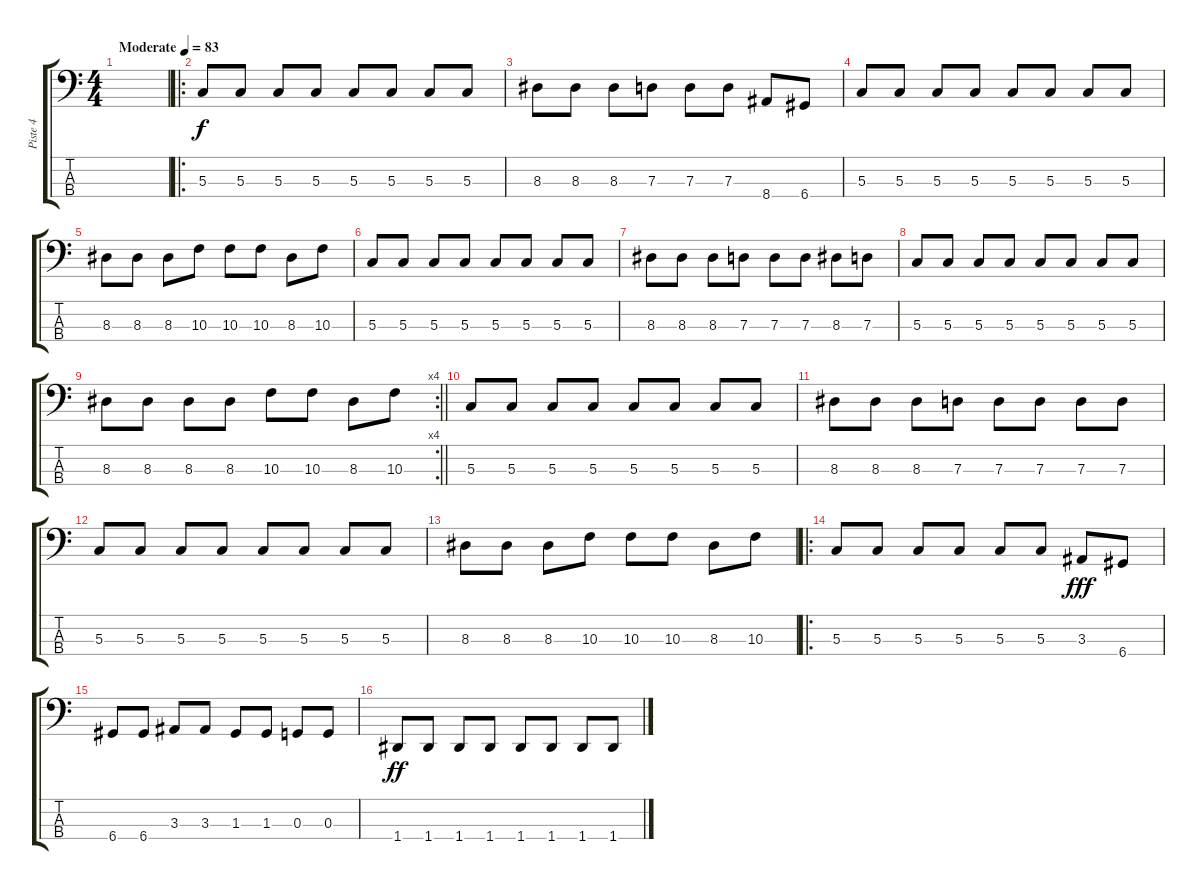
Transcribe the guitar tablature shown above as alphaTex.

\track ("Piste 4" "Piste 4") {instrument electricbassfinger}
\staff {score tabs}
\tuning (F2 C2 G1 D1) {hide}
\ts (4 4)
\tempo (83 "Moderate")
\clef f4
\ks c
|
\ro
5.3.8 5.3.8 5.3.8 5.3.8 5.3.8 5.3.8 5.3.8 5.3.8 |
8.3.8 8.3.8 8.3.8 7.3.8 7.3.8 7.3.8 8.4.8 6.4.8 |
5.3.8 5.3.8 5.3.8 5.3.8 5.3.8 5.3.8 5.3.8 5.3.8 |
8.3.8 8.3.8 8.3.8 10.3.8 10.3.8 10.3.8 8.3.8 10.3.8 |
5.3.8 5.3.8 5.3.8 5.3.8 5.3.8 5.3.8 5.3.8 5.3.8 |
8.3.8 8.3.8 8.3.8 7.3.8 7.3.8 7.3.8 8.3.8 7.3.8 |
5.3.8 5.3.8 5.3.8 5.3.8 5.3.8 5.3.8 5.3.8 5.3.8 |
\rc 4
\barLineRight lightlight
8.3.8 8.3.8 8.3.8 8.3.8 10.3.8 10.3.8 8.3.8 10.3.8 |
5.3.8 5.3.8 5.3.8 5.3.8 5.3.8 5.3.8 5.3.8 5.3.8 |
8.3.8 8.3.8 8.3.8 7.3.8 7.3.8 7.3.8 7.3.8 7.3.8 |
5.3.8 5.3.8 5.3.8 5.3.8 5.3.8 5.3.8 5.3.8 5.3.8 |
8.3.8 8.3.8 8.3.8 10.3.8 10.3.8 10.3.8 8.3.8 10.3.8 |
\ro
5.3.8 5.3.8 5.3.8 5.3.8 5.3.8 5.3.8 3.3.8{dy fff} 6.4.8 |
6.4.8 6.4.8 3.3.8 3.3.8 1.3.8 1.3.8 0.3.8 0.3.8 |
1.4.8{dy ff} 1.4.8 1.4.8 1.4.8 1.4.8 1.4.8 1.4.8 1.4.8
